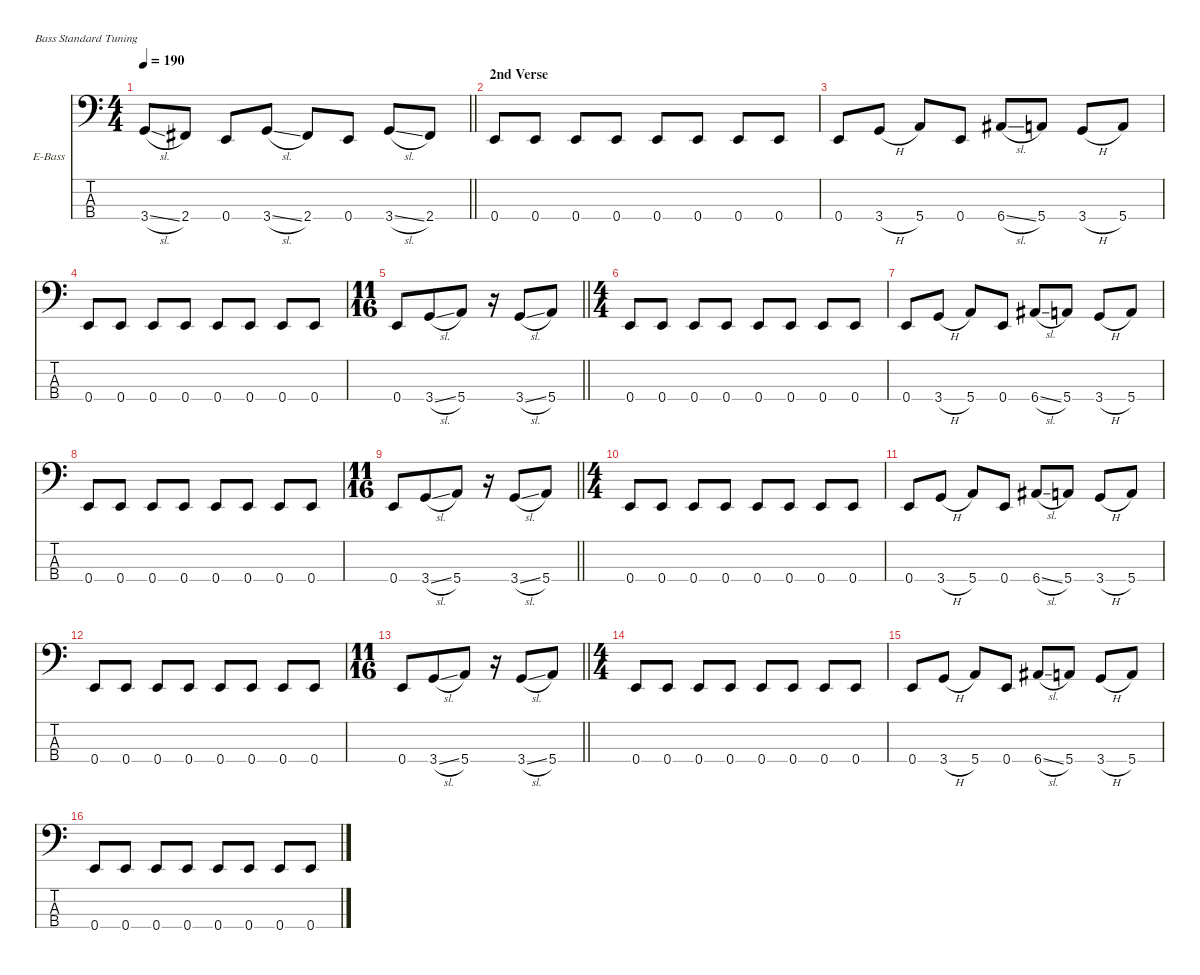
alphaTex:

\hideDynamics
\bracketExtendMode nobrackets
\firstSystemTrackNameOrientation horizontal
\otherSystemsTrackNameOrientation horizontal
\track ("Cliff Burton" "E-Bass") {instrument electricbassfinger}
\staff {score tabs}
\tuning (G2 D2 A1 E1)
\ts (4 4)
\tempo 190
\clef f4
\barLineRight lightlight
\ks c
3.4{sl}.8{dy fff beam Up} 2.4{acc #}.8{beam Up} 0.4.8{beam Up} 3.4{sl}.8{beam Up} 2.4{acc #}.8{beam Up} 0.4.8{beam Up} 3.4{sl}.8{beam Up} 2.4{acc #}.8{beam Up} |
\section ("" "2nd Verse")
0.4.8{beam Up} 0.4.8{beam Up} 0.4.8{beam Up} 0.4.8{beam Up} 0.4.8{beam Up} 0.4.8{beam Up} 0.4.8{beam Up} 0.4.8{beam Up} |
0.4.8{beam Up} 3.4{h}.8{beam Up} 5.4.8{beam Up} 0.4.8{beam Up} 6.4{sl acc #}.8{beam Up} 5.4.8{beam Up} 3.4{h}.8{beam Up} 5.4.8{beam Up} |
0.4.8{beam Up} 0.4.8{beam Up} 0.4.8{beam Up} 0.4.8{beam Up} 0.4.8{beam Up} 0.4.8{beam Up} 0.4.8{beam Up} 0.4.8{beam Up} |
\ts (11 16)
\beaming (8 3 2)
\barLineRight lightlight
0.4.8{beam Up} 3.4{sl}.8{beam Up} 5.4.8{beam Up} r.16{beam Up} 3.4{sl}.8{beam Up} 5.4.8{beam Up} |
\ts (4 4)
\beaming (8 2 2 2 2)
0.4.8{beam Up} 0.4.8{beam Up} 0.4.8{beam Up} 0.4.8{beam Up} 0.4.8{beam Up} 0.4.8{beam Up} 0.4.8{beam Up} 0.4.8{beam Up} |
0.4.8{beam Up} 3.4{h}.8{beam Up} 5.4.8{beam Up} 0.4.8{beam Up} 6.4{sl acc #}.8{beam Up} 5.4.8{beam Up} 3.4{h}.8{beam Up} 5.4.8{beam Up} |
0.4.8{beam Up} 0.4.8{beam Up} 0.4.8{beam Up} 0.4.8{beam Up} 0.4.8{beam Up} 0.4.8{beam Up} 0.4.8{beam Up} 0.4.8{beam Up} |
\ts (11 16)
\beaming (8 3 2)
\barLineRight lightlight
0.4.8{beam Up} 3.4{sl}.8{beam Up} 5.4.8{beam Up} r.16{beam Up} 3.4{sl}.8{beam Up} 5.4.8{beam Up} |
\ts (4 4)
\beaming (8 2 2 2 2)
0.4.8{beam Up} 0.4.8{beam Up} 0.4.8{beam Up} 0.4.8{beam Up} 0.4.8{beam Up} 0.4.8{beam Up} 0.4.8{beam Up} 0.4.8{beam Up} |
0.4.8{beam Up} 3.4{h}.8{beam Up} 5.4.8{beam Up} 0.4.8{beam Up} 6.4{sl acc #}.8{beam Up} 5.4.8{beam Up} 3.4{h}.8{beam Up} 5.4.8{beam Up} |
0.4.8{beam Up} 0.4.8{beam Up} 0.4.8{beam Up} 0.4.8{beam Up} 0.4.8{beam Up} 0.4.8{beam Up} 0.4.8{beam Up} 0.4.8{beam Up} |
\ts (11 16)
\beaming (8 3 2)
\barLineRight lightlight
0.4.8{beam Up} 3.4{sl}.8{beam Up} 5.4.8{beam Up} r.16{beam Up} 3.4{sl}.8{beam Up} 5.4.8{beam Up} |
\ts (4 4)
\beaming (8 2 2 2 2)
0.4.8{beam Up} 0.4.8{beam Up} 0.4.8{beam Up} 0.4.8{beam Up} 0.4.8{beam Up} 0.4.8{beam Up} 0.4.8{beam Up} 0.4.8{beam Up} |
0.4.8{beam Up} 3.4{h}.8{beam Up} 5.4.8{beam Up} 0.4.8{beam Up} 6.4{sl acc #}.8{beam Up} 5.4.8{beam Up} 3.4{h}.8{beam Up} 5.4.8{beam Up} |
0.4.8{beam Up} 0.4.8{beam Up} 0.4.8{beam Up} 0.4.8{beam Up} 0.4.8{beam Up} 0.4.8{beam Up} 0.4.8{beam Up} 0.4.8{beam Up}
